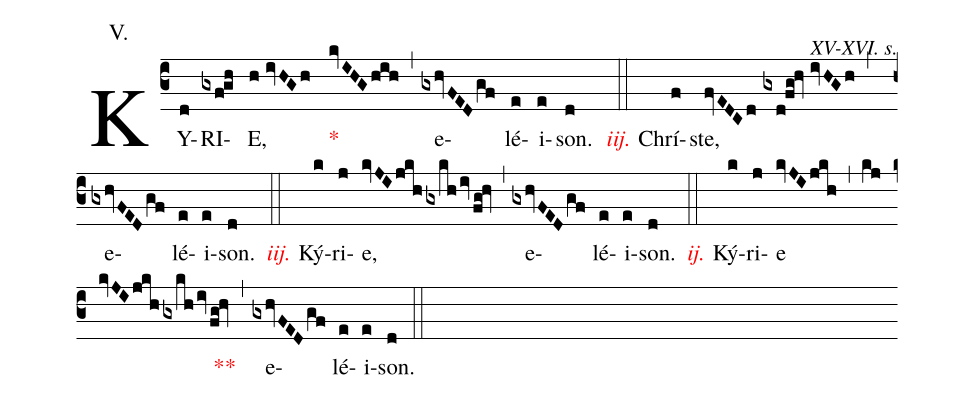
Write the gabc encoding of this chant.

annotation:V.;
commentary:XV-XVI. s.;
office-part:Kyriale;
%%
(c3) KY(d)RI(gxf!gh)E,(h//ivHGh) <v>\red{*}</v>(kvIHG/hih) (,) e(gxhvFED/gf)lé(e)i(e)son.(d) (::) <v>\redit{iij.}</v>
Chrí(f)ste,(fvEDCd//gxd!fg!hv//ivHGh) (,) e(gxhvFED/gf)lé(e)i(e)son.(d) (::) <v>\redit{iij.}</v>
Ký(k)ri(j)e,(kvJI/jkh/gxkhiv/fg!hv) (,) e(gxhvFED/gf)lé(e)i(e)son.(d) (::) <v>\redit{ij.}</v>
Ký(k)ri(j)e(kvJI/jkh,kj/kvJI/jkh/gxkh/iv/fg!hv) <v>\red{*}</v><v>\red{*}</v>(,) e(gxhvFED/gf)lé(e)i(e)son.(d) (::)
